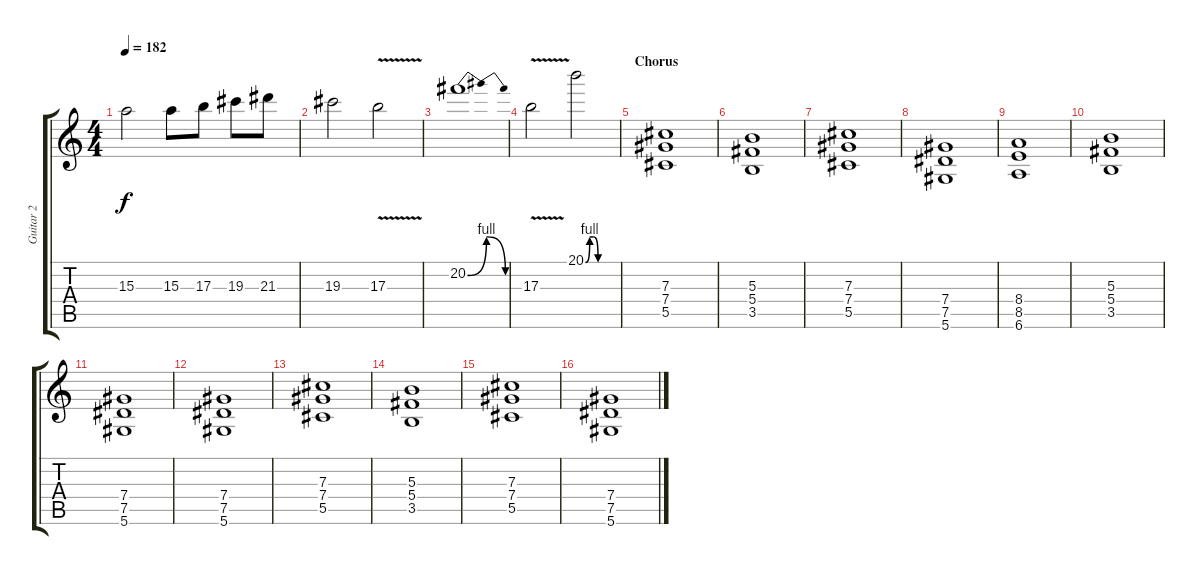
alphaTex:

\track ("Guitar 2" "Guitar 2") {instrument distortionguitar}
\staff {score tabs}
\tuning (Eb4 Bb3 Gb3 Db3 Ab2 Eb2) {hide}
\ts (4 4)
\tempo 182
\clef g2
\ks c
15.3.2{dy f} 15.3.8 17.3.8 19.3.8 21.3.8 |
19.3.2 17.3{v}.2 |
20.2{be (bendrelease 0 0 15 4 30 4 60 0)}.1 |
17.3{v}.2 20.1{be (custom 0 0 8 4 15 4 24 0 45 0 60 0)}.2 |
\section ("" "Chorus")
(7.3 7.4 5.5).1{volume 13 balance 10} |
(5.3 5.4 3.5).1 |
(7.3 7.4 5.5).1 |
(7.4 7.5 5.6).1 |
(8.4 8.5 6.6).1 |
(5.3 5.4 3.5).1 |
(7.4 7.5 5.6).1 |
(7.4 7.5 5.6).1 |
(7.3 7.4 5.5).1{volume 13} |
(5.3 5.4 3.5).1 |
(7.3 7.4 5.5).1 |
(7.4 7.5 5.6).1
